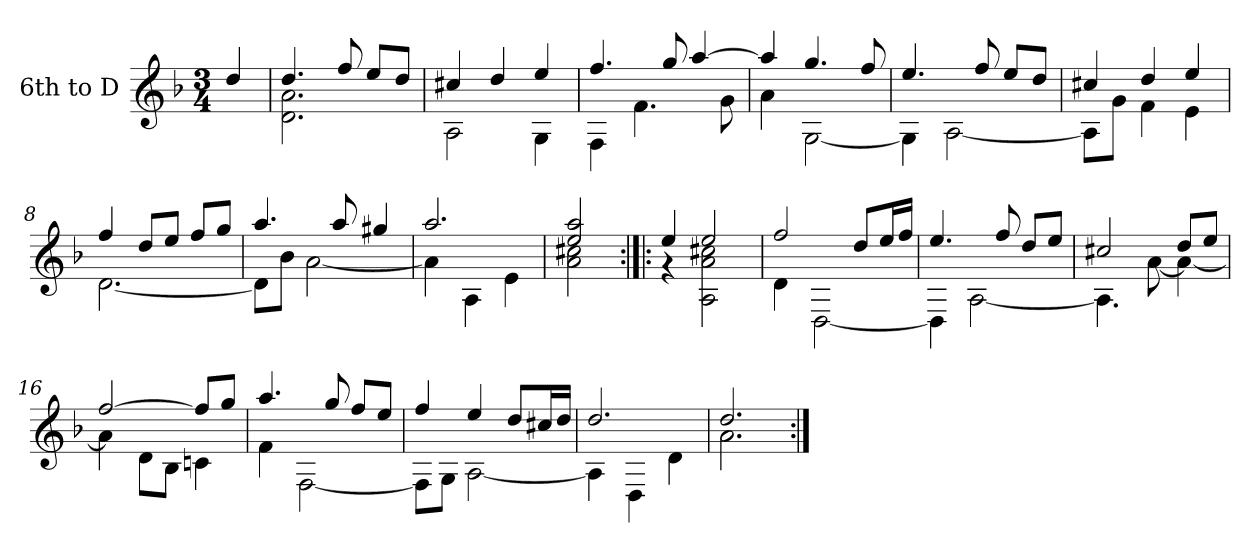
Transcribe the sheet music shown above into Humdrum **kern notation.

**kern
*part1
*staff1
*I"6th to D
!!LO:PB:g=z
*clefG2
*ITrd7c12
*k[b-]
*d:
*M3/4
*MM104
=1
4di/
=2
*^
4.di/	2.Di\ 2.Ai
8fi/	.
8ei/L	.
8di/J	.
=3	=3
4c#Xi/	2AAi\
4di/	.
4ei/	4GGi\
=4	=4
4.fi/	4FFi\
.	4.Fi\
8gi/	.
[>4ai/	.
.	8Gi\
=5	=5
4ai/]	4Ai\
4.gi/	[<2GGi\
8fi/	.
=6	=6
4.ei/	4GGi\]
.	[<2AAi\
8fi/	.
8ei/L	.
8di/J	.
!!LO:LB:g=z	!!
=7	=7
4c#Xi/	8AAi\L]
.	8Gi\J
4di/	4Fi\
4ei/	4Ei\
=8	=8
4fi/	[<2.Di\
8di/L	.
8ei/J	.
8fi/L	.
8gi/J	.
=9	=9
4.ai/	8Di\L]
.	8B-i\J
.	[<2Ai\
8ai/	.
4g#Xi/	.
=10	=10
2.ai/	4Ai\]
.	4AAi\
.	4Ei\
=11	=11
2ei/ 2ai	2Ai\ 2c#Xi
!!LO:LB:g=z	!!
=12:|!|:	=12:|!|:
4ei/	4r
2ei/	2AAi\ 2Ai 2c#Xi
=13	=13
2fi/	4Di\
.	[<2DDi\
8di/L	.
16ei/L	.
16fi/JJ	.
=14	=14
4.ei/	4DDi\]
.	[<2AAi\
8fi/	.
8di/L	.
8ei/J	.
=15	=15
2c#Xi/	4.AAi\]
.	[<8Ai\
8di/L	4Ai\_<
8ei/J	.
=16	=16
[>2fi/	4Ai\]
.	8Di\L
.	8BB-i\J
8fi/L]	4Cni\
8gi/J	.
!!LO:LB:g=z	!!
=17	=17
4.ai/	4Fi\
.	[<2FFi\
8gi/	.
8fi/L	.
8ei/J	.
=18	=18
4fi/	8FFi\L]
.	8GGi\J
4ei/	[<2AAi\
8di/L	.
16c#Xi/L	.
16di/JJ	.
=19	=19
2.di/	4AAi\]
.	4DDi\
.	4Di\
=20	=20
2.di/	2.Ai\
*v	*v
=:|!
*-
